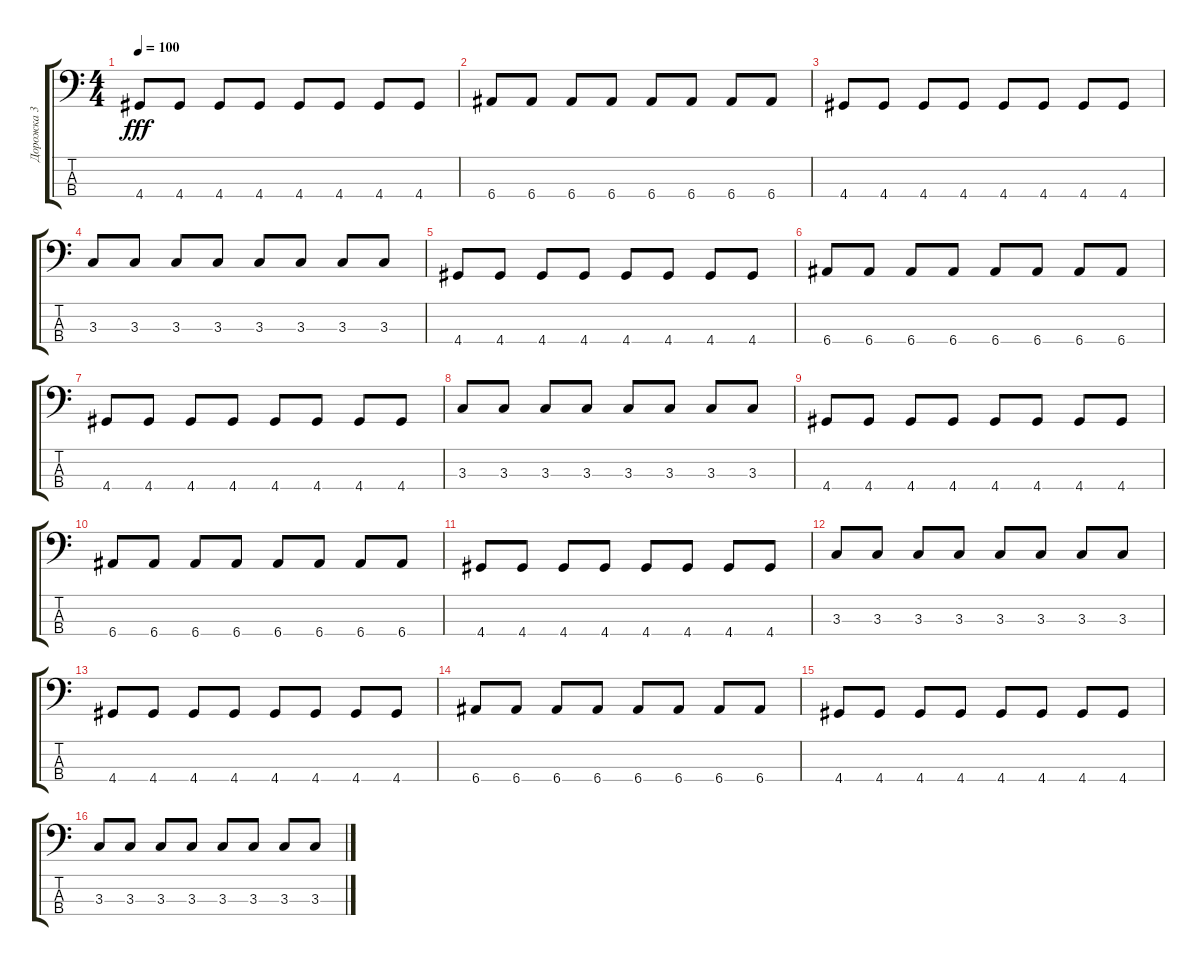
\track ("Дорожка 3" "Дорожка 3") {instrument electricbassfinger}
\staff {score tabs}
\tuning (G2 D2 A1 E1) {hide}
\ts (4 4)
\tempo 100
\clef f4
\ks c
4.4.8{dy fff} 4.4.8 4.4.8 4.4.8 4.4.8 4.4.8 4.4.8 4.4.8 |
6.4.8 6.4.8 6.4.8 6.4.8 6.4.8 6.4.8 6.4.8 6.4.8 |
4.4.8 4.4.8 4.4.8 4.4.8 4.4.8 4.4.8 4.4.8 4.4.8 |
3.3.8 3.3.8 3.3.8 3.3.8 3.3.8 3.3.8 3.3.8 3.3.8 |
4.4.8 4.4.8 4.4.8 4.4.8 4.4.8 4.4.8 4.4.8 4.4.8 |
6.4.8 6.4.8 6.4.8 6.4.8 6.4.8 6.4.8 6.4.8 6.4.8 |
4.4.8 4.4.8 4.4.8 4.4.8 4.4.8 4.4.8 4.4.8 4.4.8 |
3.3.8 3.3.8 3.3.8 3.3.8 3.3.8 3.3.8 3.3.8 3.3.8 |
4.4.8 4.4.8 4.4.8 4.4.8 4.4.8 4.4.8 4.4.8 4.4.8 |
6.4.8 6.4.8 6.4.8 6.4.8 6.4.8 6.4.8 6.4.8 6.4.8 |
4.4.8 4.4.8 4.4.8 4.4.8 4.4.8 4.4.8 4.4.8 4.4.8 |
3.3.8 3.3.8 3.3.8 3.3.8 3.3.8 3.3.8 3.3.8 3.3.8 |
4.4.8 4.4.8 4.4.8 4.4.8 4.4.8 4.4.8 4.4.8 4.4.8 |
6.4.8 6.4.8 6.4.8 6.4.8 6.4.8 6.4.8 6.4.8 6.4.8 |
4.4.8 4.4.8 4.4.8 4.4.8 4.4.8 4.4.8 4.4.8 4.4.8 |
3.3.8 3.3.8 3.3.8 3.3.8 3.3.8 3.3.8 3.3.8 3.3.8
